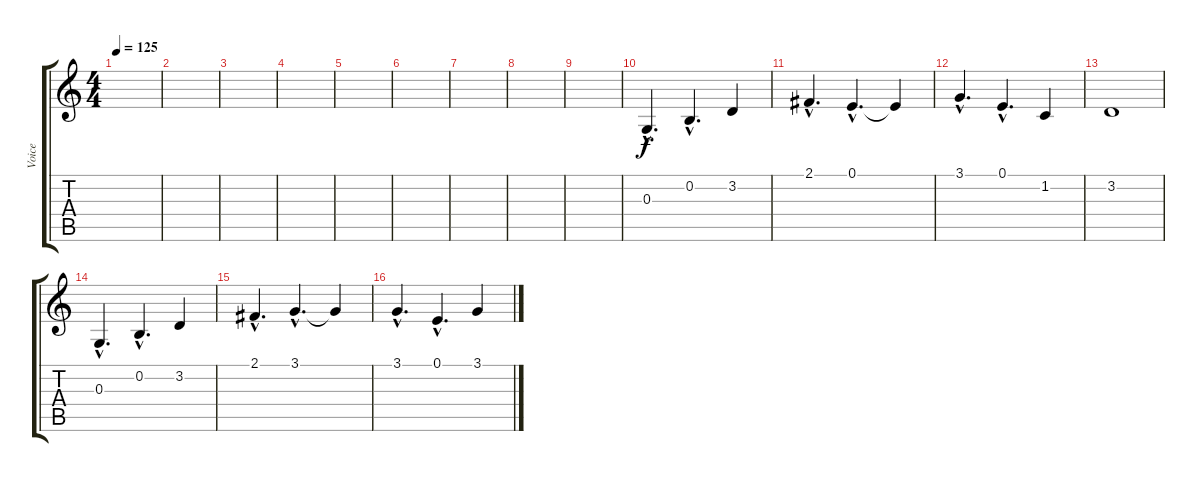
\track ("Voice" "Voice") {instrument harmonica}
\staff {score tabs}
\tuning (E4 B3 G3 D3 A2 E2) {hide}
\ts (4 4)
\tempo 125
\clef g2
\ks c
|
|
|
|
|
|
|
|
|
0.3{hac}.4{d} 0.2{hac}.4{d} 3.2.4 |
2.1{hac}.4{d} 0.1{hac}.4{d} 0.1{t}.4 |
3.1{hac}.4{d} 0.1{hac}.4{d} 1.2.4 |
3.2.1 |
0.3{hac}.4{d} 0.2{hac}.4{d} 3.2.4 |
2.1{hac}.4{d} 3.1{hac}.4{d} 3.1{t}.4 |
3.1{hac}.4{d} 0.1{hac}.4{d} 3.1.4
